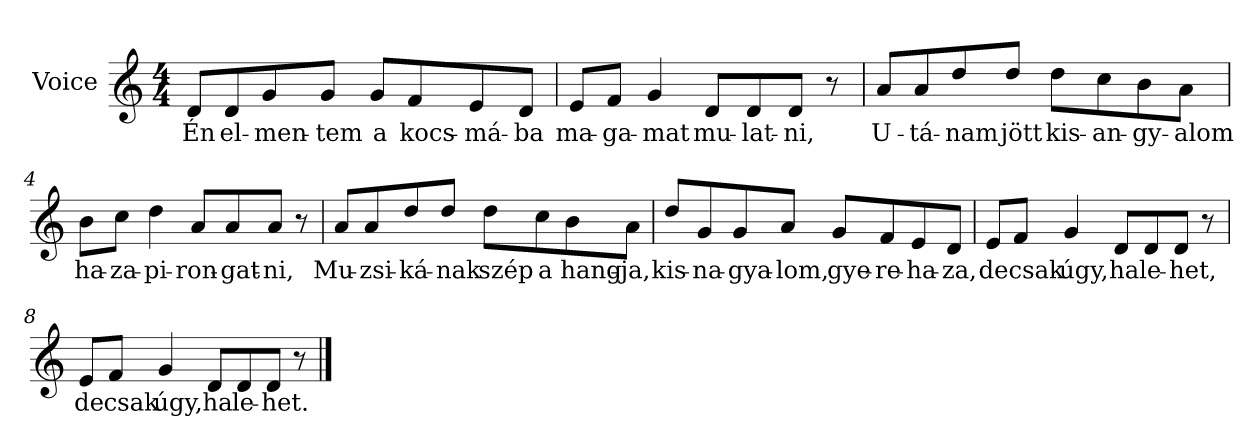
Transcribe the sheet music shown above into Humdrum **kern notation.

**kern	**text
*part1	*part1
*staff1	*staff1
*I"Voice	*
*clefG2	*
*k[]	*
*C:	*
*M4/4	*
=1	=1
8d/L	Én
8d/	el-
8g/	-men-
8g/J	-tem
8g/L	a
8f/	kocs-
8e/	-má-
8d/J	-ba
=2	=2
8e/L	ma-
8f/J	-ga-
4g/	-mat
8d/L	mu-
8d/	-lat-
8d/J	-ni,
8r	.
!!LO:LB:g=z
=3	=3
8a/L	U-
8a/	-tá-
8dd/	-nam
8dd/J	jött
8dd\L	kis-
8cc\	-an-
8b\	-gy-
8a\J	-alom
=4	=4
8b\L	ha-
8cc\J	-za-
4dd\	-pi-
8a/L	-ron-
8a/	-gat-
8a/J	-ni,
8r	.
!!LO:LB:g=z
=5	=5
8a/L	Mu-
8a/	-zsi-
8dd/	-ká-
8dd/J	-nak
8dd\L	szép
8cc\	a
8b\	hang-
8a\J	-ja,
=6	=6
8dd/L	kis-
8g/	-na-
8g/	-gya-
8a/J	-lom,
8g/L	gye-
8f/	-re-
8e/	-ha-
8d/J	-za,
!!LO:LB:g=z
=7	=7
8e/L	de
8f/J	csak
4g/	úgy,
8d/L	ha
8d/	le-
8d/J	-het,
8r	.
=8	=8
8e/L	de
8f/J	csak
4g/	úgy,
8d/L	ha
8d/	le-
8d/J	-het.-
8r	.
==	==
*-	*-
